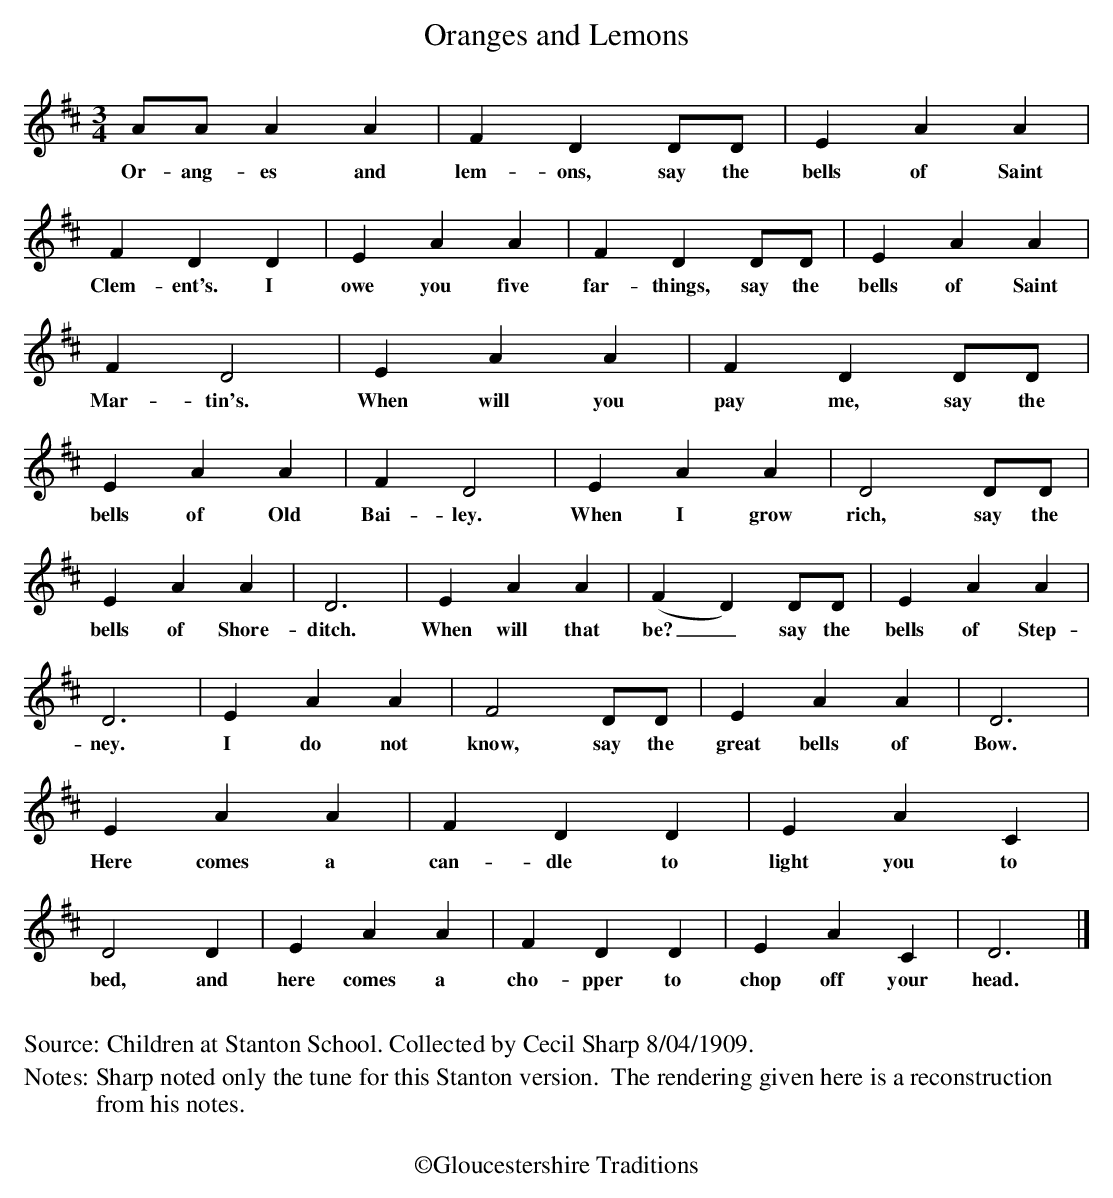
X:1
T: Oranges and Lemons
M: 3/4
L: 1/4
K: D
A/A/AA | FDD/D/ | EAA | FDD | EAA | FDD/D/ |EAA |
w:Or-ang-es and lem-ons, say the bells of Saint Clem-ent's. I owe you five far-things, say the bells of Saint
FD2 | EAA |FDD/D/ |EAA | FD2 | EAA |D2D/D/ |
w: Mar-tin's.  When will you pay me, say the bells of Old Bai-ley.  When I grow rich, say the
EAA | D3 | EAA | (FD)D/D/ |EAA |
w:bells of Shore-ditch.  When will that be?_ say the bells of Step-
D3|EAA | F2D/D/ | EAA | D3 |
w:ney.  I do not know, say the great bells of Bow.
  EAA | FDD | EAC | D2D | \
w: Here comes a can-dle to light you to bed, and
EAA | FDD | EAC | D3 |]
w:here comes a cho-pper to chop off your head.
W:
